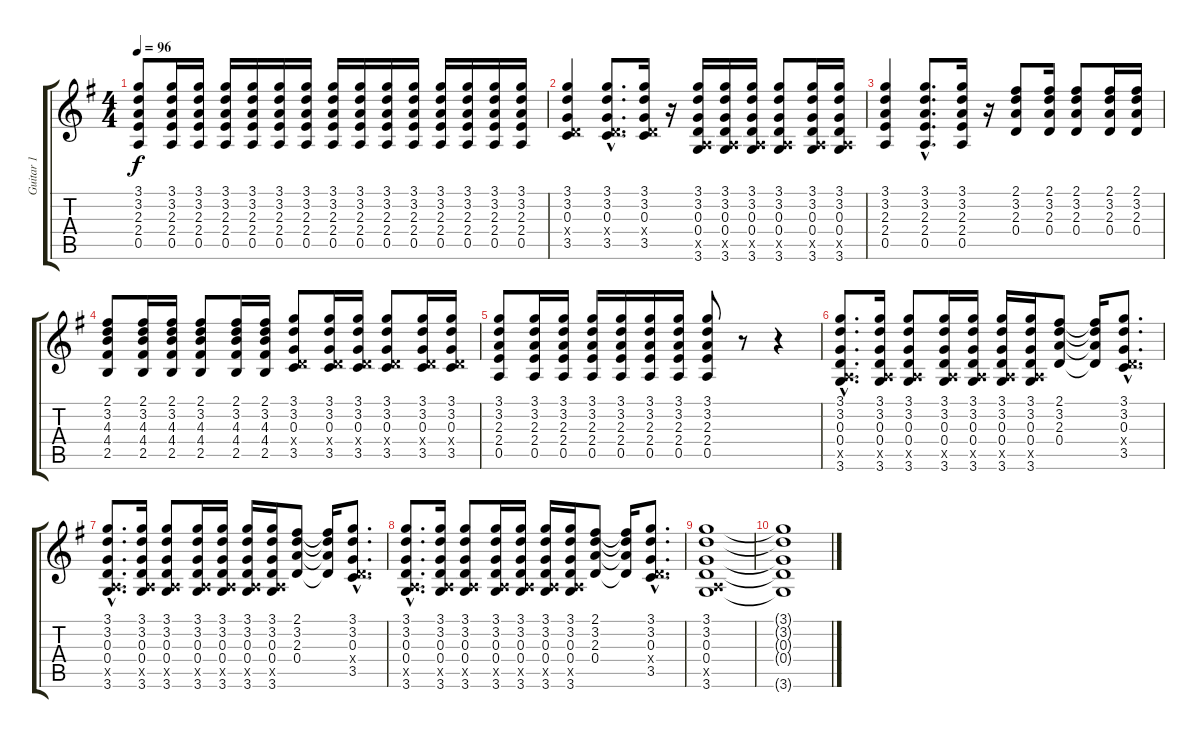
\track ("Guitar 1" "Guitar 1") {instrument distortionguitar}
\staff {score tabs}
\tuning (E4 B3 G3 D3 A2 E2) {hide}
\ts (4 4)
\tempo 96
\clef g2
\ks g
(3.1 3.2 2.3 2.4 0.5).8{dy f} (3.1 3.2 2.3 2.4 0.5).16 (3.1 3.2 2.3 2.4 0.5).16 (3.1 3.2 2.3 2.4 0.5).16 (3.1 3.2 2.3 2.4 0.5).16 (3.1 3.2 2.3 2.4 0.5).16 (3.1 3.2 2.3 2.4 0.5).16 (3.1 3.2 2.3 2.4 0.5).16 (3.1 3.2 2.3 2.4 0.5).16 (3.1 3.2 2.3 2.4 0.5).16 (3.1 3.2 2.3 2.4 0.5).16 (3.1 3.2 2.3 2.4 0.5).16 (3.1 3.2 2.3 2.4 0.5).16 (3.1 3.2 2.3 2.4 0.5).16 (3.1 3.2 2.3 2.4 0.5).16 |
(3.1 3.2 0.3 0.4{x} 3.5).4 (3.1{hac} 3.2{hac} 0.3{hac} 0.4{hac x} 3.5{hac}).8{d} (3.1 3.2 0.3 0.4{x} 3.5).16 r.16 (3.1 3.2 0.3 0.4 0.5{x} 3.6).16 (3.1 3.2 0.3 0.4 0.5{x} 3.6).16 (3.1 3.2 0.3 0.4 0.5{x} 3.6).16 (3.1 3.2 0.3 0.4 0.5{x} 3.6).8 (3.1 3.2 0.3 0.4 0.5{x} 3.6).16 (3.1 3.2 0.3 0.4 0.5{x} 3.6).16 |
(3.1 3.2 2.3 2.4 0.5).4 (3.1{hac} 3.2{hac} 2.3{hac} 2.4{hac} 0.5{hac}).8{d} (3.1 3.2 2.3 2.4 0.5).16 r.16 (2.1 3.2 2.3 0.4).8 (2.1 3.2 2.3 0.4).16 (2.1 3.2 2.3 0.4).8 (2.1 3.2 2.3 0.4).16 (2.1 3.2 2.3 0.4).16 |
(2.1 3.2 4.3 4.4 2.5).8 (2.1 3.2 4.3 4.4 2.5).16 (2.1 3.2 4.3 4.4 2.5).16 (2.1 3.2 4.3 4.4 2.5).8 (2.1 3.2 4.3 4.4 2.5).16 (2.1 3.2 4.3 4.4 2.5).16 (3.1 3.2 0.3 0.4{x} 3.5).8 (3.1 3.2 0.3 0.4{x} 3.5).16 (3.1 3.2 0.3 0.4{x} 3.5).16 (3.1 3.2 0.3 0.4{x} 3.5).8 (3.1 3.2 0.3 0.4{x} 3.5).16 (3.1 3.2 0.3 0.4{x} 3.5).16 |
(3.1 3.2 2.3 2.4 0.5).8 (3.1 3.2 2.3 2.4 0.5).16 (3.1 3.2 2.3 2.4 0.5).16 (3.1 3.2 2.3 2.4 0.5).16 (3.1 3.2 2.3 2.4 0.5).16 (3.1 3.2 2.3 2.4 0.5).16 (3.1 3.2 2.3 2.4 0.5).16 (3.1 3.2 2.3 2.4 0.5).8 r.8 r.4 |
(3.1{hac} 3.2{hac} 0.3{hac} 0.4{hac} 0.5{hac x} 3.6{hac}).8{d} (3.1 3.2 0.3 0.4 0.5{x} 3.6).16 (3.1 3.2 0.3 0.4 0.5{x} 3.6).8 (3.1 3.2 0.3 0.4 0.5{x} 3.6).16 (3.1 3.2 0.3 0.4 0.5{x} 3.6).16 (3.1 3.2 0.3 0.4 0.5{x} 3.6).16 (3.1 3.2 0.3 0.4 0.5{x} 3.6).16 (2.1 3.2 2.3 0.4).8 (2.1{t} 3.2{t} 2.3{t} 0.4{t}).16 (3.1{hac} 3.2{hac} 0.3{hac} 0.4{hac x} 3.5{hac}).8{d} |
(3.1{hac} 3.2{hac} 0.3{hac} 0.4{hac} 0.5{hac x} 3.6{hac}).8{d} (3.1 3.2 0.3 0.4 0.5{x} 3.6).16 (3.1 3.2 0.3 0.4 0.5{x} 3.6).8 (3.1 3.2 0.3 0.4 0.5{x} 3.6).16 (3.1 3.2 0.3 0.4 0.5{x} 3.6).16 (3.1 3.2 0.3 0.4 0.5{x} 3.6).16 (3.1 3.2 0.3 0.4 0.5{x} 3.6).16 (2.1 3.2 2.3 0.4).8 (2.1{t} 3.2{t} 2.3{t} 0.4{t}).16 (3.1{hac} 3.2{hac} 0.3{hac} 0.4{hac x} 3.5{hac}).8{d} |
(3.1{hac} 3.2{hac} 0.3{hac} 0.4{hac} 0.5{hac x} 3.6{hac}).8{d} (3.1 3.2 0.3 0.4 0.5{x} 3.6).16 (3.1 3.2 0.3 0.4 0.5{x} 3.6).8 (3.1 3.2 0.3 0.4 0.5{x} 3.6).16 (3.1 3.2 0.3 0.4 0.5{x} 3.6).16 (3.1 3.2 0.3 0.4 0.5{x} 3.6).16 (3.1 3.2 0.3 0.4 0.5{x} 3.6).16 (2.1 3.2 2.3 0.4).8 (2.1{t} 3.2{t} 2.3{t} 0.4{t}).16 (3.1{hac} 3.2{hac} 0.3{hac} 0.4{hac x} 3.5{hac}).8{d} |
(3.1 3.2 0.3 0.4 0.5{x} 3.6).1 |
(3.1{t} 3.2{t} 0.3{t} 0.4{t} 3.6{t}).1
